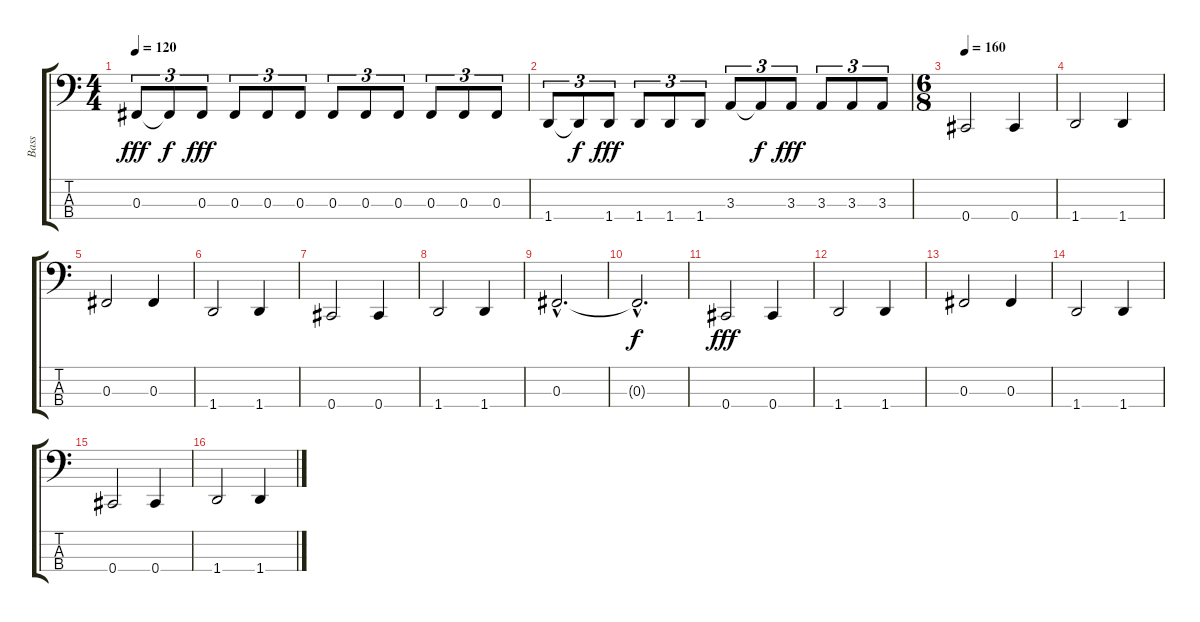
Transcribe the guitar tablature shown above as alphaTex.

\track ("Bass" "Bass") {instrument electricbasspick}
\staff {score tabs}
\tuning (E2 B1 Gb1 Db1) {hide}
\ts (4 4)
\tempo 120
\clef f4
\ks c
0.3.8{tu (3 2) dy fff} 0.3{t}.8{tu (3 2) dy f} 0.3.8{tu (3 2) dy fff} 0.3.8{tu (3 2)} 0.3.8{tu (3 2)} 0.3.8{tu (3 2)} 0.3.8{tu (3 2)} 0.3.8{tu (3 2)} 0.3.8{tu (3 2)} 0.3.8{tu (3 2)} 0.3.8{tu (3 2)} 0.3.8{tu (3 2)} |
1.4.8{tu (3 2)} 1.4{t}.8{tu (3 2) dy f} 1.4.8{tu (3 2) dy fff} 1.4.8{tu (3 2)} 1.4.8{tu (3 2)} 1.4.8{tu (3 2)} 3.3.8{tu (3 2)} 3.3{t}.8{tu (3 2) dy f} 3.3.8{tu (3 2) dy fff} 3.3.8{tu (3 2)} 3.3.8{tu (3 2)} 3.3.8{tu (3 2)} |
\ts (6 8)
\tempo 160
0.4.2 0.4.4 |
1.4.2 1.4.4 |
0.3.2 0.3.4 |
1.4.2 1.4.4 |
0.4.2 0.4.4 |
1.4.2 1.4.4 |
0.3{hac}.2{d} |
0.3{hac t}.2{d dy f} |
0.4.2{dy fff} 0.4.4 |
1.4.2 1.4.4 |
0.3.2 0.3.4 |
1.4.2 1.4.4 |
0.4.2 0.4.4 |
1.4.2 1.4.4
